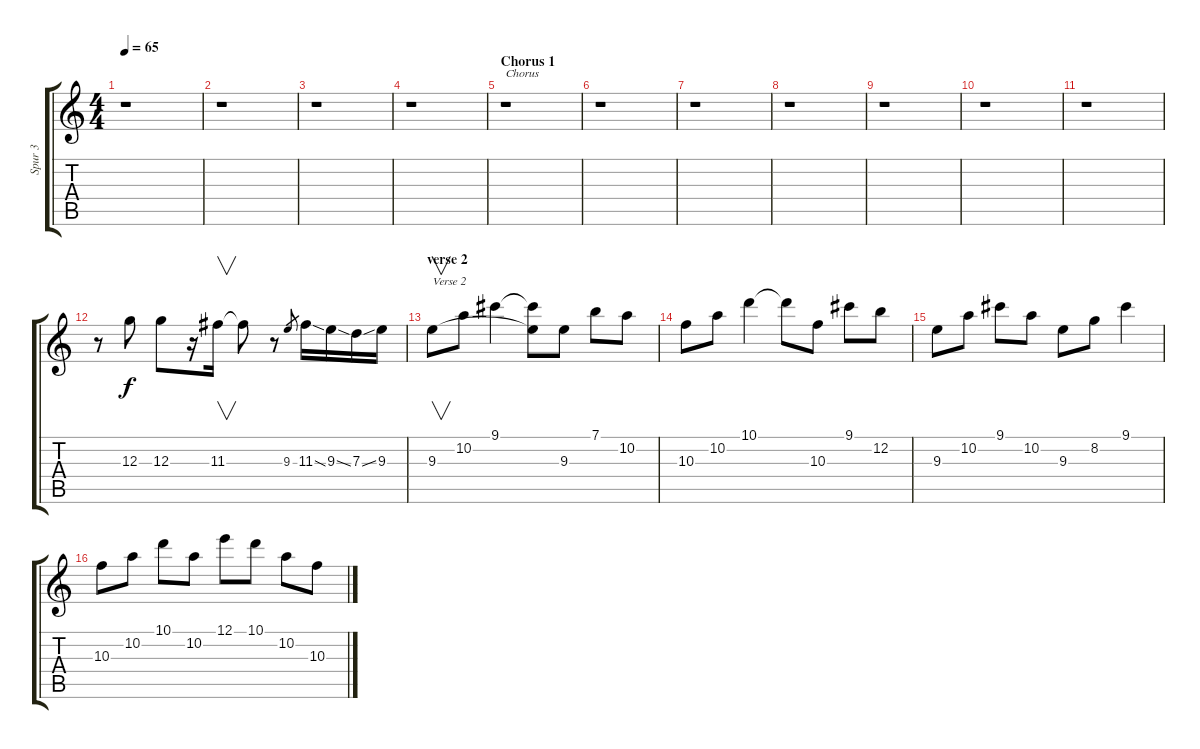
\track ("Spur 3" "Spur 3") {instrument overdrivenguitar}
\staff {score tabs}
\tuning (E4 B3 G3 D3 A2 E2) {hide}
\ts (4 4)
\tempo 65
\clef g2
\ks c
r.1{dy f} |
r.1 |
r.1 |
r.1 |
\section ("" "Chorus 1")
r.1{txt "Chorus"} |
r.1 |
r.1 |
r.1 |
r.1 |
r.1 |
r.1 |
r.8 12.3.8 12.3.8 r.16 11.3.16{v} 11.3{t}.8 r.8 9.3.8{gr} 11.3{ss}.16 9.3{ss}.16 7.3{ss}.16 9.3.16 |
\section ("" "verse 2")
9.3.8{v txt "Verse 2"} 10.2.8 9.1.4 (9.1{t} 9.3{t}).8 9.3.8 7.1.8 10.2.8 |
10.3.8 10.2.8 10.1.4 10.1{t}.8 10.3.8 9.1.8 12.2.8 |
9.3.8 10.2.8 9.1.8 10.2.8 9.3.8 8.2.8 9.1.4 |
10.3.8 10.2.8 10.1.8 10.2.8 12.1.8 10.1.8 10.2.8 10.3.8
